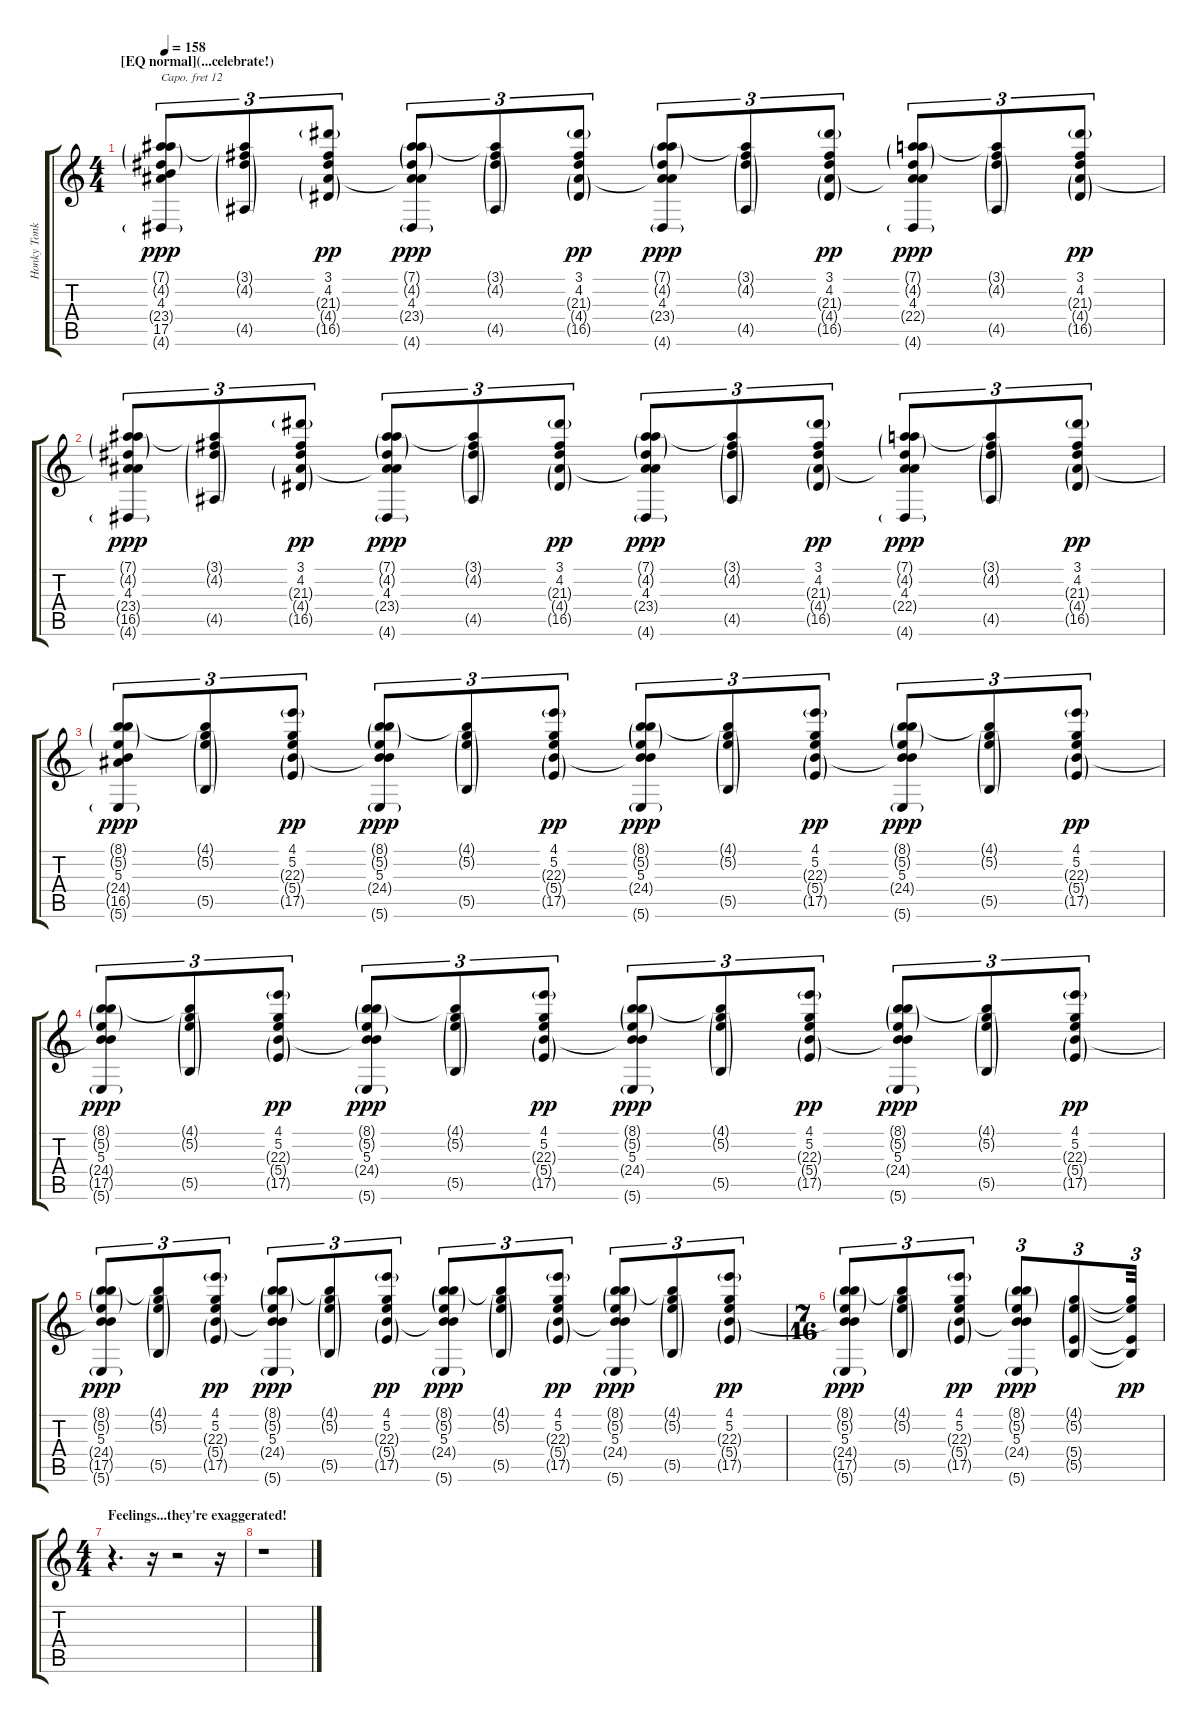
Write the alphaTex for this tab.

\track ("Honky Tonk" "Honky Tonk") {instrument honkytonkpiano}
\staff {score tabs}
\capo 12
\tuning (Eb4 B3 Gb3 B2 Gb2 B1) {hide}
\ts (4 4)
\section ("" "[EQ normal](...celebrate!)")
\tempo 158
\clef g2
\ks c
(7.1{g} 4.2{g} 4.3 23.4{g} 17.5{t} 4.6{g}).8{tu (3 2) dy ppp} (3.1{g} 4.2{g} 23.4{t} 4.5{g}).8{tu (3 2)} (3.1 4.2 21.3{g} 4.4{g} 16.5{g}).8{tu (3 2) dy pp} (7.1{g} 4.2{g} 4.3 23.4{g} 16.5{t} 4.6{g}).8{tu (3 2) dy ppp} (3.1{g} 4.2{g} 23.4{t} 4.5{g}).8{tu (3 2)} (3.1 4.2 21.3{g} 4.4{g} 16.5{g}).8{tu (3 2) dy pp} (7.1{g} 4.2{g} 4.3 23.4{g} 16.5{t} 4.6{g}).8{tu (3 2) dy ppp} (3.1{g} 4.2{g} 23.4{t} 4.5{g}).8{tu (3 2)} (3.1 4.2 21.3{g} 4.4{g} 16.5{g}).8{tu (3 2) dy pp} (7.1{g} 4.2{g} 4.3 22.4{g} 16.5{t} 4.6{g}).8{tu (3 2) dy ppp} (3.1{g} 4.2{g} 22.4{t} 4.5{g}).8{tu (3 2)} (3.1 4.2 21.3{g} 4.4{g} 16.5{g}).8{tu (3 2) dy pp} |
(7.1{g} 4.2{g} 4.3 23.4{g} 16.5{t} 4.6{g}).8{tu (3 2) dy ppp} (3.1{g} 4.2{g} 23.4{t} 4.5{g}).8{tu (3 2)} (3.1 4.2 21.3{g} 4.4{g} 16.5{g}).8{tu (3 2) dy pp} (7.1{g} 4.2{g} 4.3 23.4{g} 16.5{t} 4.6{g}).8{tu (3 2) dy ppp} (3.1{g} 4.2{g} 23.4{t} 4.5{g}).8{tu (3 2)} (3.1 4.2 21.3{g} 4.4{g} 16.5{g}).8{tu (3 2) dy pp} (7.1{g} 4.2{g} 4.3 23.4{g} 16.5{t} 4.6{g}).8{tu (3 2) dy ppp} (3.1{g} 4.2{g} 23.4{t} 4.5{g}).8{tu (3 2)} (3.1 4.2 21.3{g} 4.4{g} 16.5{g}).8{tu (3 2) dy pp} (7.1{g} 4.2{g} 4.3 22.4{g} 16.5{t} 4.6{g}).8{tu (3 2) dy ppp} (3.1{g} 4.2{g} 22.4{t} 4.5{g}).8{tu (3 2)} (3.1 4.2 21.3{g} 4.4{g} 16.5{g}).8{tu (3 2) dy pp} |
(8.1{g} 5.2{g} 5.3 24.4{g} 16.5{t} 5.6{g}).8{tu (3 2) dy ppp} (4.1{g} 5.2{g} 24.4{t} 5.5{g}).8{tu (3 2)} (4.1 5.2 22.3{g} 5.4{g} 17.5{g}).8{tu (3 2) dy pp} (8.1{g} 5.2{g} 5.3 24.4{g} 17.5{t} 5.6{g}).8{tu (3 2) dy ppp} (4.1{g} 5.2{g} 24.4{t} 5.5{g}).8{tu (3 2)} (4.1 5.2 22.3{g} 5.4{g} 17.5{g}).8{tu (3 2) dy pp} (8.1{g} 5.2{g} 5.3 24.4{g} 17.5{t} 5.6{g}).8{tu (3 2) dy ppp} (4.1{g} 5.2{g} 24.4{t} 5.5{g}).8{tu (3 2)} (4.1 5.2 22.3{g} 5.4{g} 17.5{g}).8{tu (3 2) dy pp} (8.1{g} 5.2{g} 5.3 24.4{g} 17.5{t} 5.6{g}).8{tu (3 2) dy ppp} (4.1{g} 5.2{g} 24.4{t} 5.5{g}).8{tu (3 2)} (4.1 5.2 22.3{g} 5.4{g} 17.5{g}).8{tu (3 2) dy pp} |
(8.1{g} 5.2{g} 5.3 24.4{g} 17.5{t} 5.6{g}).8{tu (3 2) dy ppp} (4.1{g} 5.2{g} 24.4{t} 5.5{g}).8{tu (3 2)} (4.1 5.2 22.3{g} 5.4{g} 17.5{g}).8{tu (3 2) dy pp} (8.1{g} 5.2{g} 5.3 24.4{g} 17.5{t} 5.6{g}).8{tu (3 2) dy ppp} (4.1{g} 5.2{g} 24.4{t} 5.5{g}).8{tu (3 2)} (4.1 5.2 22.3{g} 5.4{g} 17.5{g}).8{tu (3 2) dy pp} (8.1{g} 5.2{g} 5.3 24.4{g} 17.5{t} 5.6{g}).8{tu (3 2) dy ppp} (4.1{g} 5.2{g} 24.4{t} 5.5{g}).8{tu (3 2)} (4.1 5.2 22.3{g} 5.4{g} 17.5{g}).8{tu (3 2) dy pp} (8.1{g} 5.2{g} 5.3 24.4{g} 17.5{t} 5.6{g}).8{tu (3 2) dy ppp} (4.1{g} 5.2{g} 24.4{t} 5.5{g}).8{tu (3 2)} (4.1 5.2 22.3{g} 5.4{g} 17.5{g}).8{tu (3 2) dy pp} |
(8.1{g} 5.2{g} 5.3 24.4{g} 17.5{t} 5.6{g}).8{tu (3 2) dy ppp} (4.1{g} 5.2{g} 24.4{t} 5.5{g}).8{tu (3 2)} (4.1 5.2 22.3{g} 5.4{g} 17.5{g}).8{tu (3 2) dy pp} (8.1{g} 5.2{g} 5.3 24.4{g} 17.5{t} 5.6{g}).8{tu (3 2) dy ppp} (4.1{g} 5.2{g} 24.4{t} 5.5{g}).8{tu (3 2)} (4.1 5.2 22.3{g} 5.4{g} 17.5{g}).8{tu (3 2) dy pp} (8.1{g} 5.2{g} 5.3 24.4{g} 17.5{t} 5.6{g}).8{tu (3 2) dy ppp} (4.1{g} 5.2{g} 24.4{t} 5.5{g}).8{tu (3 2)} (4.1 5.2 22.3{g} 5.4{g} 17.5{g}).8{tu (3 2) dy pp} (8.1{g} 5.2{g} 5.3 24.4{g} 17.5{t} 5.6{g}).8{tu (3 2) dy ppp} (4.1{g} 5.2{g} 24.4{t} 5.5{g}).8{tu (3 2)} (4.1 5.2 22.3{g} 5.4{g} 17.5{g}).8{tu (3 2) dy pp} |
\ts (7 16)
(8.1{g} 5.2{g} 5.3 24.4{g} 17.5{t} 5.6{g}).8{tu (3 2) dy ppp} (4.1{g} 5.2{g} 24.4{t} 5.5{g}).8{tu (3 2)} (4.1 5.2 22.3{g} 5.4{g} 17.5{g}).8{tu (3 2) dy pp} (8.1{g} 5.2{g} 5.3 24.4{g} 17.5{t} 5.6{g}).8{tu (3 2) dy ppp} (4.1{g} 5.2{g} 5.4{g} 5.5{g}).8{tu (3 2)} (4.1{t} 5.2{t} 5.4{t} 5.5{t}).32{tu (3 2) dy pp} |
\ts (4 4)
\section ("" "Feelings...they're exaggerated!")
r.4{d} r.16 r.2 r.16 |
r.1
